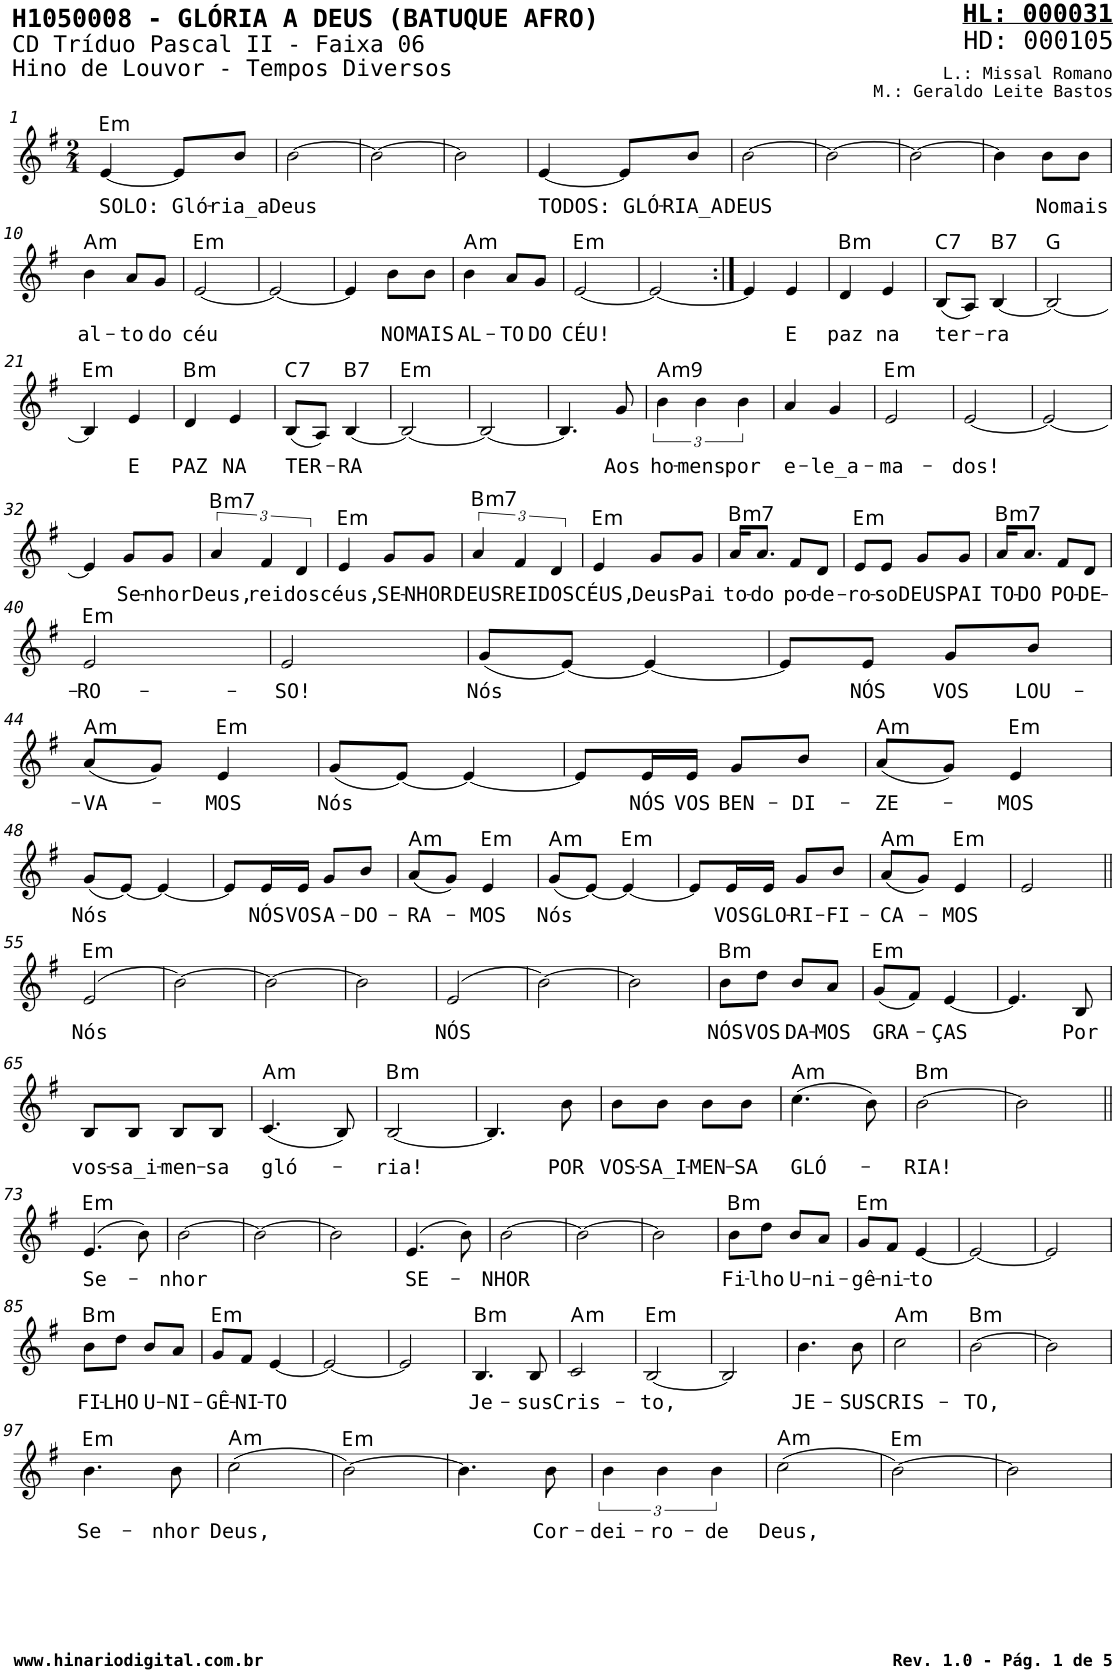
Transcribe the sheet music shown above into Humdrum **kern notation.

**kern	**text	**harte
*part1	*part1	*part1
*staff1	*staff1	*
*I"Voz	*	*
*I'V	*	*
*stria5	*	*
*clefG2	*	*
*k[f#]	*	*
*M2/4	*	*
=1	=1	=1
!	!LO:LY:b	!LO:H:kt=m
[4e/	SOLO: Gló-	E:min
8e/L]	.	.
!	!LO:LY:b	!
8b/J	-ria_a	.
=2	=2	=2
!	!LO:LY:b	!
[2b\	Deus	.
=3	=3	=3
2b\_	.	.
=4	=4	=4
2b\]	.	.
=5	=5	=5
!	!LO:LY:b	!
[4e/	TODOS: GLÓ-	.
8e/L]	.	.
!	!LO:LY:b	!
8b/J	-RIA_A	.
=6	=6	=6
!	!LO:LY:b	!
[2b\	DEUS	.
=7	=7	=7
2b\_	.	.
=8	=8	=8
2b\_	.	.
=9	=9	=9
4b\]	.	.
!	!LO:LY:b	!
8b\L	No	.
!	!LO:LY:b	!
8b\J	mais	.
!!LO:LB:g=z
=10	=10	=10
!	!LO:LY:b	!LO:H:kt=m
4b\	al-	A:min
!	!LO:LY:b	!
8a/L	-to	.
!	!LO:LY:b	!
8g/J	do	.
=11	=11	=11
!	!LO:LY:b	!LO:H:kt=m
[2e/	céu	E:min
=12	=12	=12
2e/_	.	.
=13	=13	=13
4e/]	.	.
!	!LO:LY:b	!
8b\L	NO	.
!	!LO:LY:b	!
8b\J	MAIS	.
=14	=14	=14
!	!LO:LY:b	!LO:H:kt=m
4b\	AL-	A:min
!	!LO:LY:b	!
8a/L	-TO	.
!	!LO:LY:b	!
8g/J	DO	.
=15	=15	=15
!	!LO:LY:b	!LO:H:kt=m
[2e/	CÉU!	E:min
=16	=16	=16
2e/_	.	.
=17:|!	=17:|!	=17:|!
4e/]	.	.
!	!LO:LY:b	!
4e/	E	.
=18	=18	=18
!	!LO:LY:b	!LO:H:kt=m
4d/	paz	B:min
!	!LO:LY:b	!
4e/	na	.
=19	=19	=19
!	!LO:LY:b	!LO:H:kt=7
(8B/L	ter-	C:7
8A/J)	.	.
!	!LO:LY:b	!LO:H:kt=7
[4B/	-ra	B:7
=20	=20	=20
2B/_	.	G:maj
!!LO:LB:g=z
=21	=21	=21
!	!	!LO:H:kt=m
4B/]	.	E:min
!	!LO:LY:b	!
4e/	E	.
=22	=22	=22
!	!LO:LY:b	!LO:H:kt=m
4d/	PAZ	B:min
!	!LO:LY:b	!
4e/	NA	.
=23	=23	=23
!	!LO:LY:b	!LO:H:kt=7
(8B/L	TER-	C:7
8A/J)	.	.
!	!LO:LY:b	!LO:H:kt=7
[4B/	-RA	B:7
=24	=24	=24
!	!	!LO:H:kt=m
2B/_	.	E:min
=25	=25	=25
2B/_	.	.
=26	=26	=26
4.B/]	.	.
!	!LO:LY:b	!
8g/	Aos	.
=27	=27	=27
!	!LO:LY:b	!LO:H:kt=m9
6b\	ho-	A:min9
!	!LO:LY:b	!
6b\	-mens	.
!	!LO:LY:b	!
6b\	por	.
=28	=28	=28
!	!LO:LY:b	!
4a/	e-	.
!	!LO:LY:b	!
4g/	-le_a-	.
=29	=29	=29
!	!LO:LY:b	!LO:H:kt=m
2e/	-ma-	E:min
=30	=30	=30
!	!LO:LY:b	!
[2e/	-dos!	.
=31	=31	=31
2e/_	.	.
!!LO:LB:g=z
=32	=32	=32
4e/]	.	.
!	!LO:LY:b	!
8g/L	Se-	.
!	!LO:LY:b	!
8g/J	-nhor	.
=33	=33	=33
!	!LO:LY:b	!LO:H:kt=m7
6a/	Deus,	B:min7
!	!LO:LY:b	!
6f#/	rei	.
!	!LO:LY:b	!
6d/	dos	.
=34	=34	=34
!	!LO:LY:b	!LO:H:kt=m
4e/	céus,	E:min
!	!LO:LY:b	!
8g/L	SE-	.
!	!LO:LY:b	!
8g/J	-NHOR	.
=35	=35	=35
!	!LO:LY:b	!LO:H:kt=m7
6a/	DEUS	B:min7
!	!LO:LY:b	!
6f#/	REI	.
!	!LO:LY:b	!
6d/	DOS	.
=36	=36	=36
!	!LO:LY:b	!LO:H:kt=m
4e/	CÉUS,	E:min
!	!LO:LY:b	!
8g/L	Deus	.
!	!LO:LY:b	!
8g/J	Pai	.
=37	=37	=37
!	!LO:LY:b	!LO:H:kt=m7
16a/KL	to-	B:min7
!	!LO:LY:b	!
8.a/J	-do	.
!	!LO:LY:b	!
8f#/L	po-	.
!	!LO:LY:b	!
8d/J	-de-	.
=38	=38	=38
!	!LO:LY:b	!LO:H:kt=m
8e/L	-ro-	E:min
!	!LO:LY:b	!
8e/J	-so	.
!	!LO:LY:b	!
8g/L	DEUS	.
!	!LO:LY:b	!
8g/J	PAI	.
=39	=39	=39
!	!LO:LY:b	!LO:H:kt=m7
16a/KL	TO-	B:min7
!	!LO:LY:b	!
8.a/J	-DO	.
!	!LO:LY:b	!
8f#/L	PO-	.
!	!LO:LY:b	!
8d/J	-DE-	.
!!LO:LB:g=z
=40	=40	=40
!	!LO:LY:b	!LO:H:kt=m
2e/	-RO-	E:min
=41	=41	=41
!	!LO:LY:b	!
2e/	-SO!	.
=42	=42	=42
!	!LO:LY:b	!
(8g/L	Nós	.
[8e/J)	.	.
4e/_	.	.
=43	=43	=43
8e/L]	.	.
!	!LO:LY:b	!
8e/J	NÓS	.
!	!LO:LY:b	!
8g/L	VOS	.
!	!LO:LY:b	!
8b/J	LOU-	.
!!LO:LB:g=z
=44	=44	=44
!	!LO:LY:b	!LO:H:kt=m
(8a/L	-VA-	A:min
8g/J)	.	.
!	!LO:LY:b	!LO:H:kt=m
4e/	-MOS	E:min
=45	=45	=45
!	!LO:LY:b	!
(8g/L	Nós	.
[8e/J)	.	.
4e/_	.	.
=46	=46	=46
8e/L]	.	.
!	!LO:LY:b	!
16e/L	NÓS	.
!	!LO:LY:b	!
16e/JJ	VOS	.
!	!LO:LY:b	!
8g/L	BEN-	.
!	!LO:LY:b	!
8b/J	-DI-	.
=47	=47	=47
!	!LO:LY:b	!LO:H:kt=m
(8a/L	-ZE-	A:min
8g/J)	.	.
!	!LO:LY:b	!LO:H:kt=m
4e/	-MOS	E:min
!!LO:LB:g=z
=48	=48	=48
!	!LO:LY:b	!
(8g/L	Nós	.
[8e/J)	.	.
4e/_	.	.
=49	=49	=49
8e/L]	.	.
!	!LO:LY:b	!
16e/L	NÓS	.
!	!LO:LY:b	!
16e/JJ	VOS	.
!	!LO:LY:b	!
8g/L	A-	.
!	!LO:LY:b	!
8b/J	-DO-	.
=50	=50	=50
!	!LO:LY:b	!LO:H:kt=m
(8a/L	-RA-	A:min
8g/J)	.	.
!	!LO:LY:b	!LO:H:kt=m
4e/	-MOS	E:min
=51	=51	=51
!	!LO:LY:b	!LO:H:kt=m
(8g/L	Nós	A:min
[8e/J)	.	.
!	!	!LO:H:kt=m
4e/_	.	E:min
=52	=52	=52
8e/L]	.	.
!	!LO:LY:b	!
16e/L	VOS	.
!	!LO:LY:b	!
16e/JJ	GLO-	.
!	!LO:LY:b	!
8g/L	-RI-	.
!	!LO:LY:b	!
8b/J	-FI-	.
=53	=53	=53
!	!LO:LY:b	!LO:H:kt=m
(8a/L	-CA-	A:min
8g/J)	.	.
!	!LO:LY:b	!LO:H:kt=m
4e/	-MOS	E:min
=54	=54	=54
2e/	.	.
!!LO:LB:g=z
=55||	=55||	=55||
!	!LO:LY:b	!LO:H:kt=m
(2e/	Nós	E:min
=56	=56	=56
[2b\)	.	.
=57	=57	=57
2b\_	.	.
=58	=58	=58
2b\]	.	.
=59	=59	=59
!	!LO:LY:b	!
(2e/	NÓS	.
=60	=60	=60
[2b\)	.	.
=61	=61	=61
2b\]	.	.
=62	=62	=62
!	!LO:LY:b	!LO:H:kt=m
8b\L	NÓS	B:min
!	!LO:LY:b	!
8dd\J	VOS	.
!	!LO:LY:b	!
8b/L	DA-	.
!	!LO:LY:b	!
8a/J	-MOS	.
=63	=63	=63
!	!LO:LY:b	!LO:H:kt=m
(8g/L	GRA-	E:min
8f#/J)	.	.
!	!LO:LY:b	!
[4e/	-ÇAS	.
=64	=64	=64
4.e/]	.	.
!	!LO:LY:b	!
8B/	Por	.
!!LO:LB:g=z
=65	=65	=65
!	!LO:LY:b	!
8B/L	vos-	.
!	!LO:LY:b	!
8B/J	-sa_i-	.
!	!LO:LY:b	!
8B/L	-men-	.
!	!LO:LY:b	!
8B/J	-sa	.
=66	=66	=66
!	!LO:LY:b	!LO:H:kt=m
(4.c/	gló-	A:min
8B/)	.	.
=67	=67	=67
!	!LO:LY:b	!LO:H:kt=m
[2B/	-ria!	B:min
=68	=68	=68
4.B/]	.	.
!	!LO:LY:b	!
8b\	POR	.
=69	=69	=69
!	!LO:LY:b	!
8b\L	VOS-	.
!	!LO:LY:b	!
8b\J	-SA_I-	.
!	!LO:LY:b	!
8b\L	-MEN-	.
!	!LO:LY:b	!
8b\J	-SA	.
=70	=70	=70
!	!LO:LY:b	!LO:H:kt=m
(4.cc\	GLÓ-	A:min
8b\)	.	.
=71	=71	=71
!	!LO:LY:b	!LO:H:kt=m
[2b\	-RIA!	B:min
=72	=72	=72
2b\]	.	.
!!LO:LB:g=z
=73||	=73||	=73||
!	!LO:LY:b	!LO:H:kt=m
(4.e/	Se-	E:min
8b\)	.	.
=74	=74	=74
!	!LO:LY:b	!
[2b\	-nhor	.
=75	=75	=75
2b\_	.	.
=76	=76	=76
2b\]	.	.
=77	=77	=77
!	!LO:LY:b	!
(4.e/	SE-	.
8b\)	.	.
=78	=78	=78
!	!LO:LY:b	!
[2b\	-NHOR	.
=79	=79	=79
2b\_	.	.
=80	=80	=80
2b\]	.	.
=81	=81	=81
!	!LO:LY:b	!LO:H:kt=m
8b\L	Fi-	B:min
!	!LO:LY:b	!
8dd\J	-lho	.
!	!LO:LY:b	!
8b/L	U-	.
!	!LO:LY:b	!
8a/J	-ni-	.
=82	=82	=82
!	!LO:LY:b	!LO:H:kt=m
8g/L	-gê-	E:min
!	!LO:LY:b	!
8f#/J	-ni-	.
!	!LO:LY:b	!
[4e/	-to	.
=83	=83	=83
2e/_	.	.
=84	=84	=84
2e/]	.	.
!!LO:LB:g=z
=85	=85	=85
!	!LO:LY:b	!LO:H:kt=m
8b\L	FI-	B:min
!	!LO:LY:b	!
8dd\J	-LHO	.
!	!LO:LY:b	!
8b/L	U-	.
!	!LO:LY:b	!
8a/J	-NI-	.
=86	=86	=86
!	!LO:LY:b	!LO:H:kt=m
8g/L	-GÊ-	E:min
!	!LO:LY:b	!
8f#/J	-NI-	.
!	!LO:LY:b	!
[4e/	-TO	.
=87	=87	=87
2e/_	.	.
=88	=88	=88
2e/]	.	.
=89	=89	=89
!	!LO:LY:b	!LO:H:kt=m
4.B/	Je-	B:min
!	!LO:LY:b	!
8B/	-sus	.
=90	=90	=90
!	!LO:LY:b	!LO:H:kt=m
2c/	Cris-	A:min
=91	=91	=91
!	!LO:LY:b	!LO:H:kt=m
[2B/	-to,	E:min
=92	=92	=92
2B/]	.	.
=93	=93	=93
!	!LO:LY:b	!
4.b\	JE-	.
!	!LO:LY:b	!
8b\	-SUS	.
=94	=94	=94
!	!LO:LY:b	!LO:H:kt=m
2cc\	CRIS-	A:min
=95	=95	=95
!	!LO:LY:b	!LO:H:kt=m
[2b\	-TO,	B:min
=96	=96	=96
2b\]	.	.
!!LO:LB:g=z
=97	=97	=97
!	!LO:LY:b	!LO:H:kt=m
4.b\	Se-	E:min
!	!LO:LY:b	!
8b\	-nhor	.
=98	=98	=98
!	!LO:LY:b	!LO:H:kt=m
(2cc\	Deus,	A:min
=99	=99	=99
!	!	!LO:H:kt=m
[2b\)	.	E:min
=100	=100	=100
4.b\]	.	.
!	!LO:LY:b	!
8b\	Cor-	.
=101	=101	=101
!	!LO:LY:b	!
6b\	-dei-	.
!	!LO:LY:b	!
6b\	-ro-	.
!	!LO:LY:b	!
6b\	-de	.
=102	=102	=102
!	!LO:LY:b	!LO:H:kt=m
(2cc\	Deus,	A:min
=103	=103	=103
!	!	!LO:H:kt=m
[2b\)	.	E:min
=104	=104	=104
2b\]	.	.
=	=	=
*-	*-	*-
